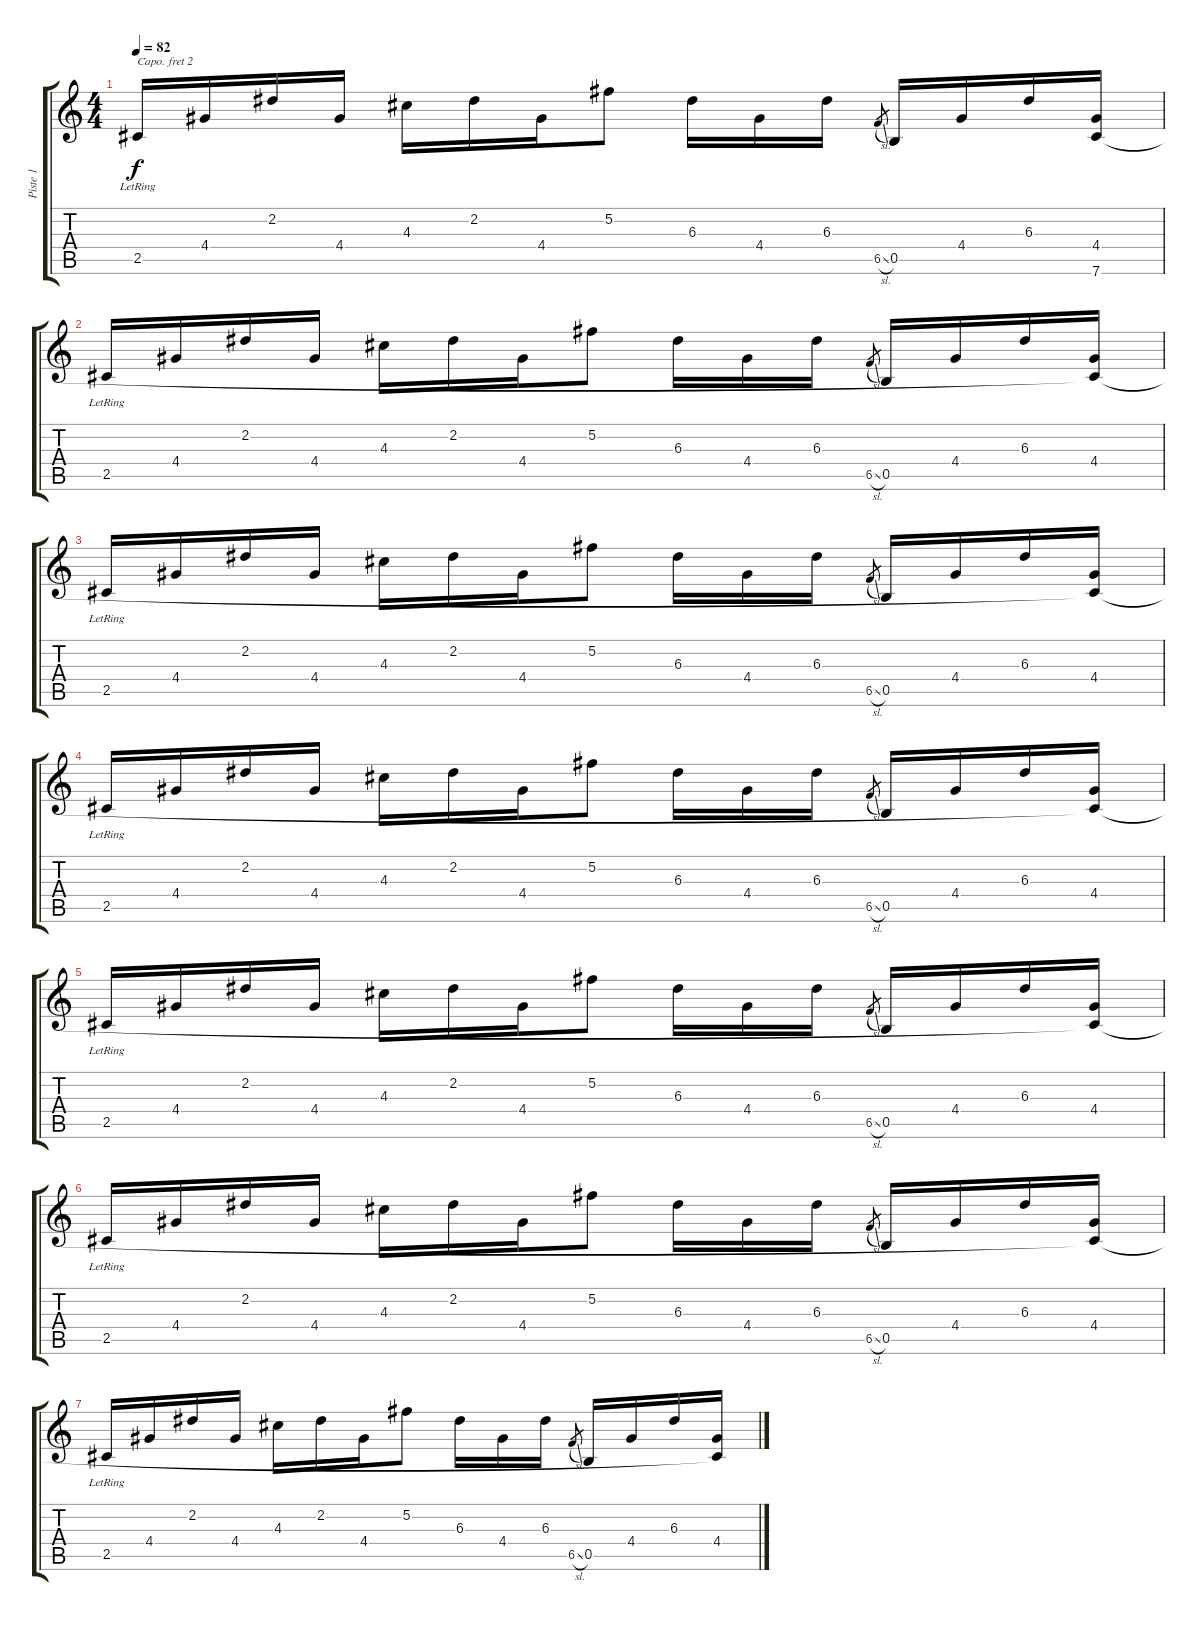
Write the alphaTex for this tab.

\track ("Piste 1" "Piste 1") {instrument acousticguitarsteel}
\staff {score tabs}
\capo 2
\tuning (E4 B3 G3 D3 A2 E2) {hide}
\ts (4 4)
\tempo 82
\clef g2
\ks c
2.5{lr}.16{dy f} 4.4.16 2.2.16 4.4.16 4.3.16 2.2.16 4.4.16 5.2.8 6.3.16 4.4.16 6.3.16 6.5{sl}.8{gr} 0.5.16 4.4.16 6.3.16 (4.4 7.6{t}).16 |
2.5{lr}.16 4.4.16 2.2.16 4.4.16 4.3.16 2.2.16 4.4.16 5.2.8 6.3.16 4.4.16 6.3.16 6.5{sl}.8{gr} 0.5.16 4.4.16 6.3.16 (4.4 7.6{t}).16 |
2.5{lr}.16 4.4.16 2.2.16 4.4.16 4.3.16 2.2.16 4.4.16 5.2.8 6.3.16 4.4.16 6.3.16 6.5{sl}.8{gr} 0.5.16 4.4.16 6.3.16 (4.4 7.6{t}).16 |
2.5{lr}.16 4.4.16 2.2.16 4.4.16 4.3.16 2.2.16 4.4.16 5.2.8 6.3.16 4.4.16 6.3.16 6.5{sl}.8{gr} 0.5.16 4.4.16 6.3.16 (4.4 7.6{t}).16 |
2.5{lr}.16 4.4.16 2.2.16 4.4.16 4.3.16 2.2.16 4.4.16 5.2.8 6.3.16 4.4.16 6.3.16 6.5{sl}.8{gr} 0.5.16 4.4.16 6.3.16 (4.4 7.6{t}).16 |
2.5{lr}.16 4.4.16 2.2.16 4.4.16 4.3.16 2.2.16 4.4.16 5.2.8 6.3.16 4.4.16 6.3.16 6.5{sl}.8{gr} 0.5.16 4.4.16 6.3.16 (4.4 7.6{t}).16 |
2.5{lr}.16 4.4.16 2.2.16 4.4.16 4.3.16 2.2.16 4.4.16 5.2.8 6.3.16 4.4.16 6.3.16 6.5{sl}.8{gr} 0.5.16 4.4.16 6.3.16 (4.4 7.6{t}).16
